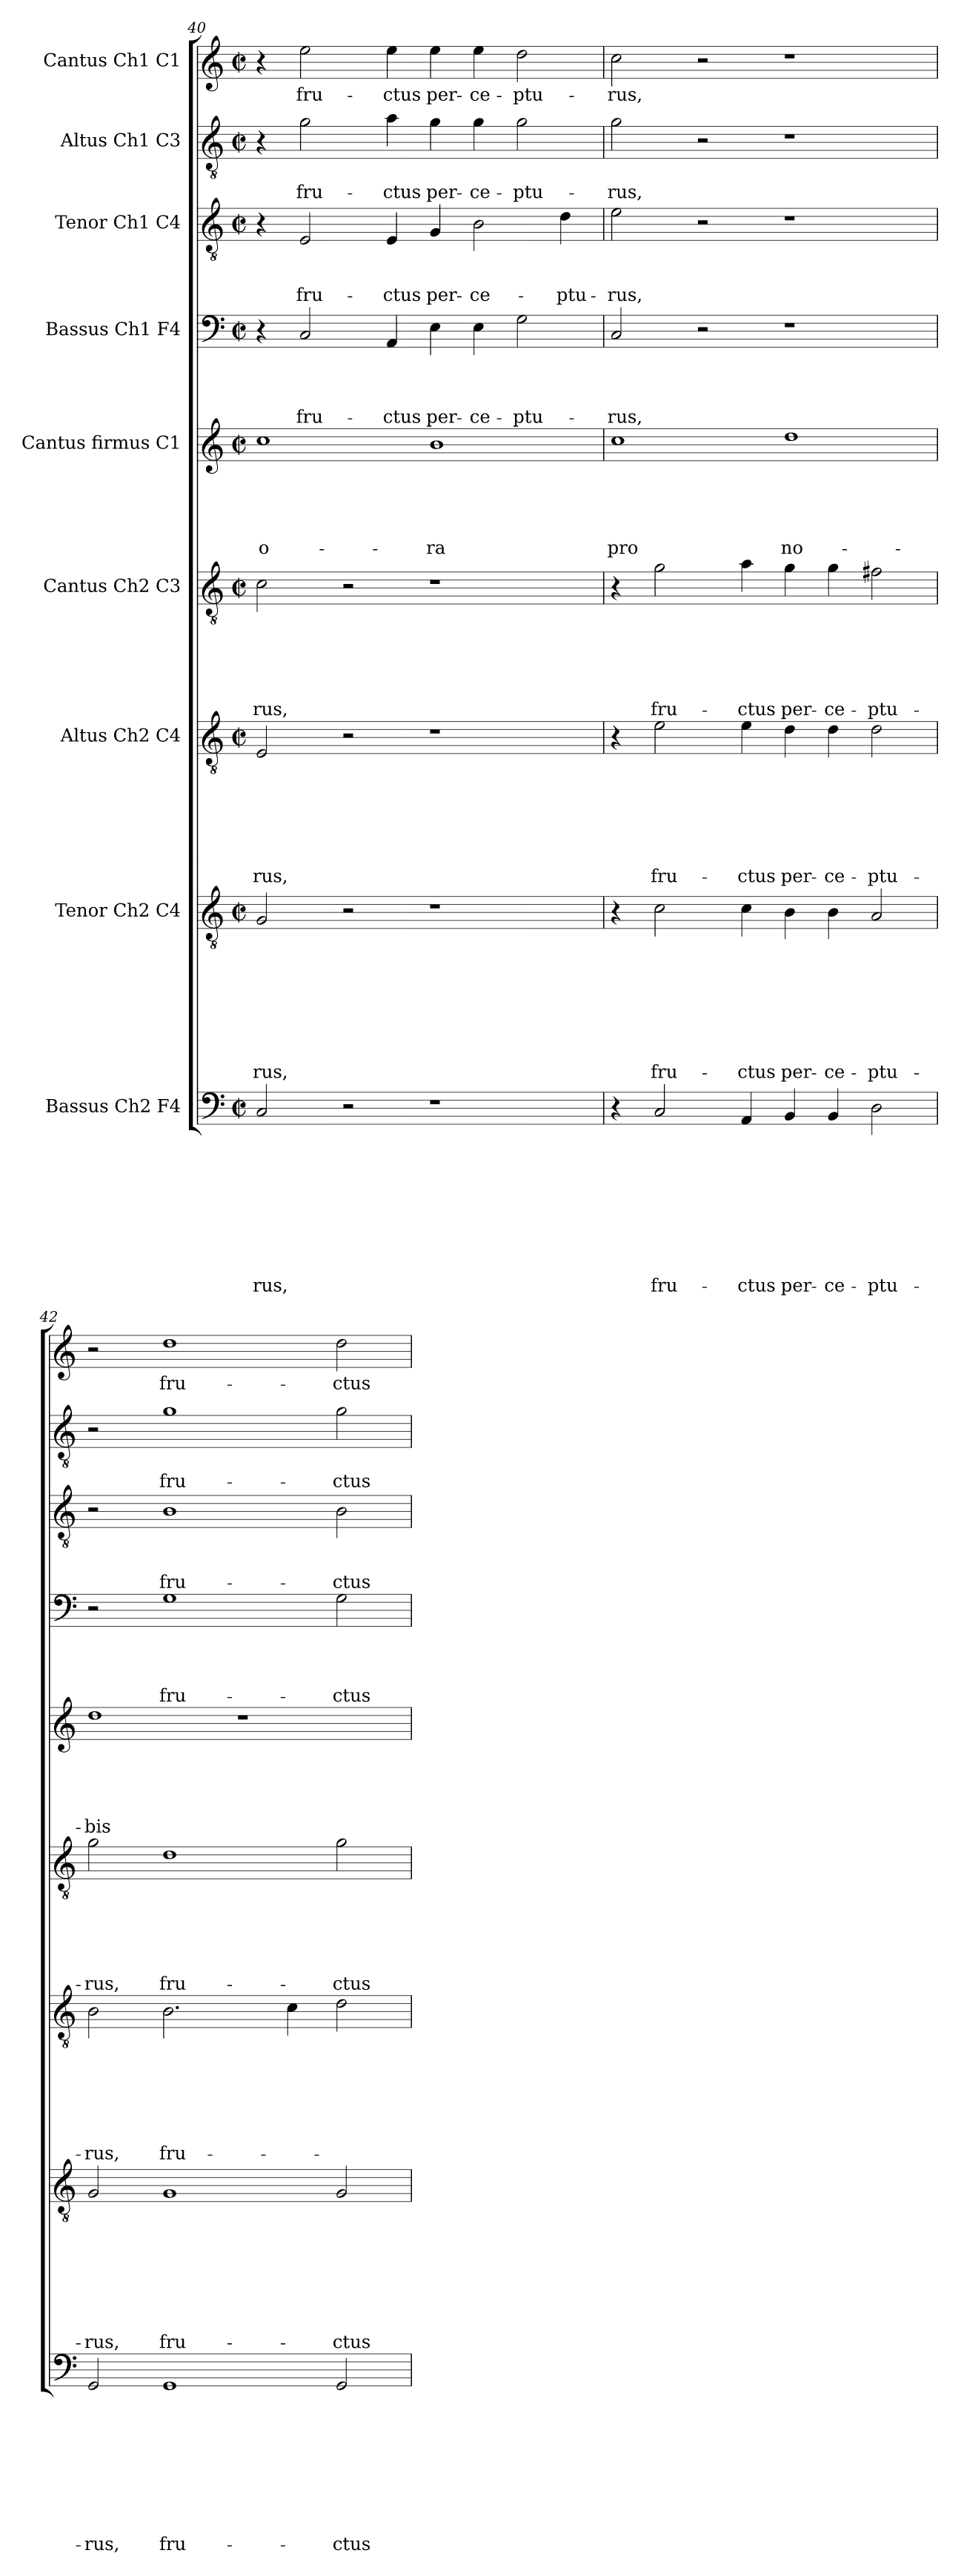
**kern	**text	**text	**text	**text	**text	**text	**text	**text	**text	**kern	**text	**text	**text	**text	**text	**text	**text	**text	**kern	**text	**text	**text	**text	**text	**text	**text	**kern	**text	**text	**text	**text	**text	**text	**kern	**text	**text	**text	**text	**text	**kern	**text	**text	**text	**text	**kern	**text	**text	**text	**kern	**text	**text	**kern	**text
*part9	*part9	*part9	*part9	*part9	*part9	*part9	*part9	*part9	*part9	*part8	*part8	*part8	*part8	*part8	*part8	*part8	*part8	*part8	*part7	*part7	*part7	*part7	*part7	*part7	*part7	*part7	*part6	*part6	*part6	*part6	*part6	*part6	*part6	*part5	*part5	*part5	*part5	*part5	*part5	*part4	*part4	*part4	*part4	*part4	*part3	*part3	*part3	*part3	*part2	*part2	*part2	*part1	*part1
*staff9	*staff9	*staff9	*staff9	*staff9	*staff9	*staff9	*staff9	*staff9	*staff9	*staff8	*staff8	*staff8	*staff8	*staff8	*staff8	*staff8	*staff8	*staff8	*staff7	*staff7	*staff7	*staff7	*staff7	*staff7	*staff7	*staff7	*staff6	*staff6	*staff6	*staff6	*staff6	*staff6	*staff6	*staff5	*staff5	*staff5	*staff5	*staff5	*staff5	*staff4	*staff4	*staff4	*staff4	*staff4	*staff3	*staff3	*staff3	*staff3	*staff2	*staff2	*staff2	*staff1	*staff1
*I"Bassus Ch2 F4	*	*	*	*	*	*	*	*	*	*I"Tenor Ch2 C4	*	*	*	*	*	*	*	*	*I"Altus Ch2 C4	*	*	*	*	*	*	*	*I"Cantus Ch2 C3	*	*	*	*	*	*	*I"Cantus  firmus C1	*	*	*	*	*	*I"Bassus Ch1 F4	*	*	*	*	*I"Tenor Ch1 C4	*	*	*	*I"Altus Ch1 C3	*	*	*I"Cantus Ch1 C1	*
*clefF4	*	*	*	*	*	*	*	*	*	*clefGv2	*	*	*	*	*	*	*	*	*clefGv2	*	*	*	*	*	*	*	*clefGv2	*	*	*	*	*	*	*clefG2	*	*	*	*	*	*clefF4	*	*	*	*	*clefGv2	*	*	*	*clefGv2	*	*	*clefG2	*
*k[]	*	*	*	*	*	*	*	*	*	*k[]	*	*	*	*	*	*	*	*	*k[]	*	*	*	*	*	*	*	*k[]	*	*	*	*	*	*	*k[]	*	*	*	*	*	*k[]	*	*	*	*	*k[]	*	*	*	*k[]	*	*	*k[]	*
*C:	*	*	*	*	*	*	*	*	*	*C:	*	*	*	*	*	*	*	*	*C:	*	*	*	*	*	*	*	*C:	*	*	*	*	*	*	*C:	*	*	*	*	*	*C:	*	*	*	*	*C:	*	*	*	*C:	*	*	*C:	*
*M2/2	*	*	*	*	*	*	*	*	*	*M2/2	*	*	*	*	*	*	*	*	*M2/2	*	*	*	*	*	*	*	*M2/2	*	*	*	*	*	*	*M2/2	*	*	*	*	*	*M2/2	*	*	*	*	*M2/2	*	*	*	*M2/2	*	*	*M2/2	*
*met(c|)	*	*	*	*	*	*	*	*	*	*met(c|)	*	*	*	*	*	*	*	*	*met(c|)	*	*	*	*	*	*	*	*met(c|)	*	*	*	*	*	*	*met(c|)	*	*	*	*	*	*met(c|)	*	*	*	*	*met(c|)	*	*	*	*met(c|)	*	*	*met(c|)	*
=40	=40	=40	=40	=40	=40	=40	=40	=40	=40	=40	=40	=40	=40	=40	=40	=40	=40	=40	=40	=40	=40	=40	=40	=40	=40	=40	=40	=40	=40	=40	=40	=40	=40	=40	=40	=40	=40	=40	=40	=40	=40	=40	=40	=40	=40	=40	=40	=40	=40	=40	=40	=40	=40
2C/	.	.	.	.	.	.	.	.	-rus,	2G/	.	.	.	.	.	.	.	-rus,	2E/	.	.	.	.	.	.	-rus,	2c\	.	.	.	.	.	-rus,	1cc	.	.	.	.	o-	4r	.	.	.	.	4r	.	.	.	4r	.	.	4r	.
.	.	.	.	.	.	.	.	.	.	.	.	.	.	.	.	.	.	.	.	.	.	.	.	.	.	.	.	.	.	.	.	.	.	.	.	.	.	.	.	2C/	.	.	.	fru-	2E/	.	.	fru-	2g\	.	fru-	2ee\	fru-
2r	.	.	.	.	.	.	.	.	.	2r	.	.	.	.	.	.	.	.	2r	.	.	.	.	.	.	.	2r	.	.	.	.	.	.	.	.	.	.	.	.	.	.	.	.	.	.	.	.	.	.	.	.	.	.
.	.	.	.	.	.	.	.	.	.	.	.	.	.	.	.	.	.	.	.	.	.	.	.	.	.	.	.	.	.	.	.	.	.	.	.	.	.	.	.	4AA/	.	.	.	-ctus	4E/	.	.	-ctus	4a\	.	-ctus	4ee\	-ctus
1r	.	.	.	.	.	.	.	.	.	1r	.	.	.	.	.	.	.	.	1r	.	.	.	.	.	.	.	1r	.	.	.	.	.	.	1b	.	.	.	.	-ra	4E\	.	.	.	per-	4G/	.	.	per-	4g\	.	per-	4ee\	per-
.	.	.	.	.	.	.	.	.	.	.	.	.	.	.	.	.	.	.	.	.	.	.	.	.	.	.	.	.	.	.	.	.	.	.	.	.	.	.	.	4E\	.	.	.	-ce-	2B\	.	.	-ce-	4g\	.	-ce-	4ee\	-ce-
.	.	.	.	.	.	.	.	.	.	.	.	.	.	.	.	.	.	.	.	.	.	.	.	.	.	.	.	.	.	.	.	.	.	.	.	.	.	.	.	2G\	.	.	.	-ptu-	.	.	.	.	2g\	.	-ptu-	2dd\	-ptu-
.	.	.	.	.	.	.	.	.	.	.	.	.	.	.	.	.	.	.	.	.	.	.	.	.	.	.	.	.	.	.	.	.	.	.	.	.	.	.	.	.	.	.	.	.	4d\	.	.	-ptu-	.	.	.	.	.
=41	=41	=41	=41	=41	=41	=41	=41	=41	=41	=41	=41	=41	=41	=41	=41	=41	=41	=41	=41	=41	=41	=41	=41	=41	=41	=41	=41	=41	=41	=41	=41	=41	=41	=41	=41	=41	=41	=41	=41	=41	=41	=41	=41	=41	=41	=41	=41	=41	=41	=41	=41	=41	=41
4r	.	.	.	.	.	.	.	.	.	4r	.	.	.	.	.	.	.	.	4r	.	.	.	.	.	.	.	4r	.	.	.	.	.	.	1cc	.	.	.	.	pro	2C/	.	.	.	-rus,	2e\	.	.	-rus,	2g\	.	-rus,	2cc\	-rus,
2C/	.	.	.	.	.	.	.	.	fru-	2c\	.	.	.	.	.	.	.	fru-	2e\	.	.	.	.	.	.	fru-	2g\	.	.	.	.	.	fru-	.	.	.	.	.	.	.	.	.	.	.	.	.	.	.	.	.	.	.	.
.	.	.	.	.	.	.	.	.	.	.	.	.	.	.	.	.	.	.	.	.	.	.	.	.	.	.	.	.	.	.	.	.	.	.	.	.	.	.	.	2r	.	.	.	.	2r	.	.	.	2r	.	.	2r	.
4AA/	.	.	.	.	.	.	.	.	-ctus	4c\	.	.	.	.	.	.	.	-ctus	4e\	.	.	.	.	.	.	-ctus	4a\	.	.	.	.	.	-ctus	.	.	.	.	.	.	.	.	.	.	.	.	.	.	.	.	.	.	.	.
4BB/	.	.	.	.	.	.	.	.	per-	4B\	.	.	.	.	.	.	.	per-	4d\	.	.	.	.	.	.	per-	4g\	.	.	.	.	.	per-	1dd	.	.	.	.	no-	1r	.	.	.	.	1r	.	.	.	1r	.	.	1r	.
4BB/	.	.	.	.	.	.	.	.	-ce-	4B\	.	.	.	.	.	.	.	-ce-	4d\	.	.	.	.	.	.	-ce-	4g\	.	.	.	.	.	-ce-	.	.	.	.	.	.	.	.	.	.	.	.	.	.	.	.	.	.	.	.
2D\	.	.	.	.	.	.	.	.	-ptu-	2A/	.	.	.	.	.	.	.	-ptu-	2d\	.	.	.	.	.	.	-ptu-	2f#X\	.	.	.	.	.	-ptu-	.	.	.	.	.	.	.	.	.	.	.	.	.	.	.	.	.	.	.	.
!!LO:LB:g=z
=42	=42	=42	=42	=42	=42	=42	=42	=42	=42	=42	=42	=42	=42	=42	=42	=42	=42	=42	=42	=42	=42	=42	=42	=42	=42	=42	=42	=42	=42	=42	=42	=42	=42	=42	=42	=42	=42	=42	=42	=42	=42	=42	=42	=42	=42	=42	=42	=42	=42	=42	=42	=42	=42
2GG/	.	.	.	.	.	.	.	.	-rus,	2G/	.	.	.	.	.	.	.	-rus,	2B\	.	.	.	.	.	.	-rus,	2g\	.	.	.	.	.	-rus,	1dd	.	.	.	.	-bis	2r	.	.	.	.	2r	.	.	.	2r	.	.	2r	.
1GG	.	.	.	.	.	.	.	.	fru-	1G	.	.	.	.	.	.	.	fru-	2.B\	.	.	.	.	.	.	fru-	1d	.	.	.	.	.	fru-	.	.	.	.	.	.	1G	.	.	.	fru-	1B	.	.	fru-	1g	.	fru-	1dd	fru-
.	.	.	.	.	.	.	.	.	.	.	.	.	.	.	.	.	.	.	.	.	.	.	.	.	.	.	.	.	.	.	.	.	.	1r	.	.	.	.	.	.	.	.	.	.	.	.	.	.	.	.	.	.	.
.	.	.	.	.	.	.	.	.	.	.	.	.	.	.	.	.	.	.	4c\	.	.	.	.	.	.	.	.	.	.	.	.	.	.	.	.	.	.	.	.	.	.	.	.	.	.	.	.	.	.	.	.	.	.
2GG/	.	.	.	.	.	.	.	.	-ctus	2G/	.	.	.	.	.	.	.	-ctus	2d\	.	.	.	.	.	.	.	2g\	.	.	.	.	.	-ctus	.	.	.	.	.	.	2G\	.	.	.	-ctus	2B\	.	.	-ctus	2g\	.	-ctus	2dd\	-ctus
=	=	=	=	=	=	=	=	=	=	=	=	=	=	=	=	=	=	=	=	=	=	=	=	=	=	=	=	=	=	=	=	=	=	=	=	=	=	=	=	=	=	=	=	=	=	=	=	=	=	=	=	=	=
*-	*-	*-	*-	*-	*-	*-	*-	*-	*-	*-	*-	*-	*-	*-	*-	*-	*-	*-	*-	*-	*-	*-	*-	*-	*-	*-	*-	*-	*-	*-	*-	*-	*-	*-	*-	*-	*-	*-	*-	*-	*-	*-	*-	*-	*-	*-	*-	*-	*-	*-	*-	*-	*-
